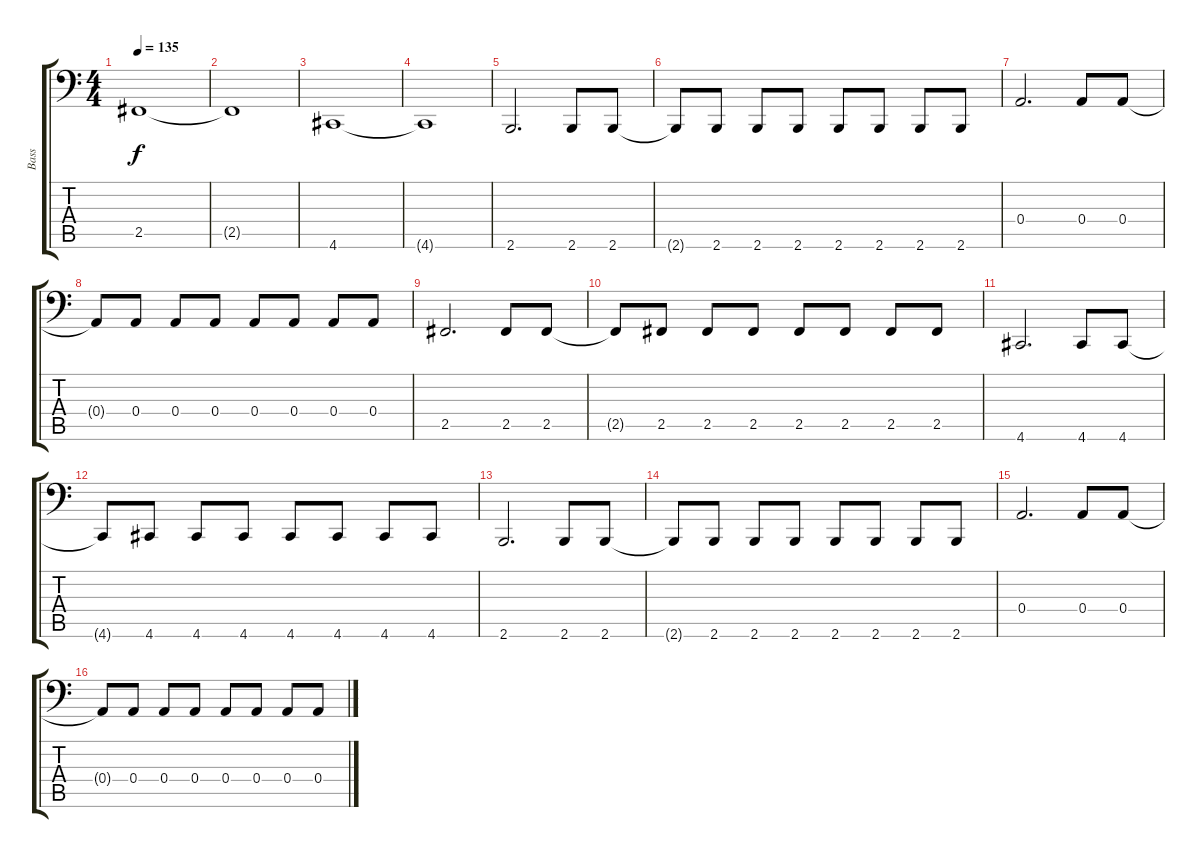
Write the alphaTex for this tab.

\track ("Bass" "Bass") {instrument electricbasspick}
\staff {score tabs}
\tuning (B2 Gb2 D2 A1 E1 A0) {hide}
\ts (4 4)
\tempo 135
\clef f4
\ks c
2.5.1{dy f} |
2.5{t}.1 |
4.6.1 |
4.6{t}.1 |
2.6.2{d} 2.6.8 2.6.8 |
2.6{t}.8 2.6.8 2.6.8 2.6.8 2.6.8 2.6.8 2.6.8 2.6.8 |
0.4.2{d} 0.4.8 0.4.8 |
0.4{t}.8 0.4.8 0.4.8 0.4.8 0.4.8 0.4.8 0.4.8 0.4.8 |
2.5.2{d} 2.5.8 2.5.8 |
2.5{t}.8 2.5.8 2.5.8 2.5.8 2.5.8 2.5.8 2.5.8 2.5.8 |
4.6.2{d} 4.6.8 4.6.8 |
4.6{t}.8 4.6.8 4.6.8 4.6.8 4.6.8 4.6.8 4.6.8 4.6.8 |
2.6.2{d} 2.6.8 2.6.8 |
2.6{t}.8 2.6.8 2.6.8 2.6.8 2.6.8 2.6.8 2.6.8 2.6.8 |
0.4.2{d} 0.4.8 0.4.8 |
0.4{t}.8 0.4.8 0.4.8 0.4.8 0.4.8 0.4.8 0.4.8 0.4.8
